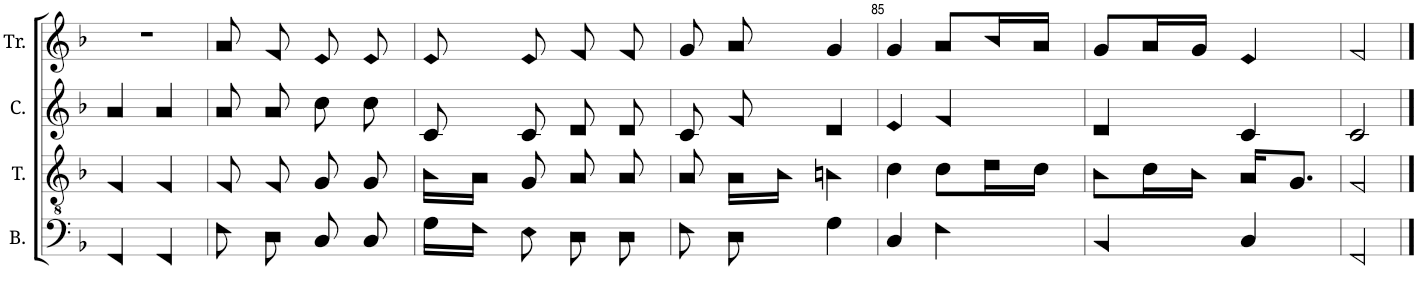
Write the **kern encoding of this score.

**kern	**kern	**kern	**kern
*part4	*part3	*part2	*part1
*staff4	*staff3	*staff2	*staff1
*I"B.	*I"T.	*I"C.	*I"Tr.
*I'B.	*I'T.	*I'C.	*I'Tr.
!!LO:PB:g=z
*clefF4	*clefGv2	*clefG2	*clefG2
*k[b-]	*k[b-]	*k[b-]	*k[b-]
*M2/4	*M2/4	*M2/4	*M2/4
=81	=81	=81	=81
4FF!/	4F!/	4a!/	2r
4FF!/	4F!/	4a!/	.
=82	=82	=82	=82
8F!\	8F!/	8a!/L	8a!/
8D!\	8F!/	8a!/J	8f!/
8C!/	8G!/	8cc!\L	8e!/
8C!/	8G!/	8cc!\J	8e!/
=83	=83	=83	=83
16G!\LL	16B-!\LL	8c!/L	8e!/
16F!\JJ	16A!\JJ	.	.
8E!\	8G!/	8c!/J	8e!/
8D!\	8A!/	8d!/L	8f!/
8D!\	8A!/	8d!/J	8f!/
=84	=84	=84	=84
8F!\	8A!/	8c!/L	8g!/
8D!\	16A!\LL	8f!/J	8a!/
.	16B-!\JJ	.	.
4G!\	4Bn!\	4d!/	4g!/
=85	=85	=85	=85
4C!/	4c!\	4e!/	4g!/
4F!\	8c!\L	4f!/	8a!/L
.	16d!\L	.	16b-!/L
.	16c!\JJ	.	16a!/JJ
=86	=86	=86	=86
4BB-!/	8B-!\L	4d!/	8g!/L
.	16c!\L	.	16a!/L
.	16B-!\JJ	.	16g!/JJ
4C!/	16A!/KL	4c!/	4e!/
.	8.G!/J	.	.
=87	=87	=87	=87
2FF!/	2F!/	2c!/	2f!/
==	==	==	==
*-	*-	*-	*-
